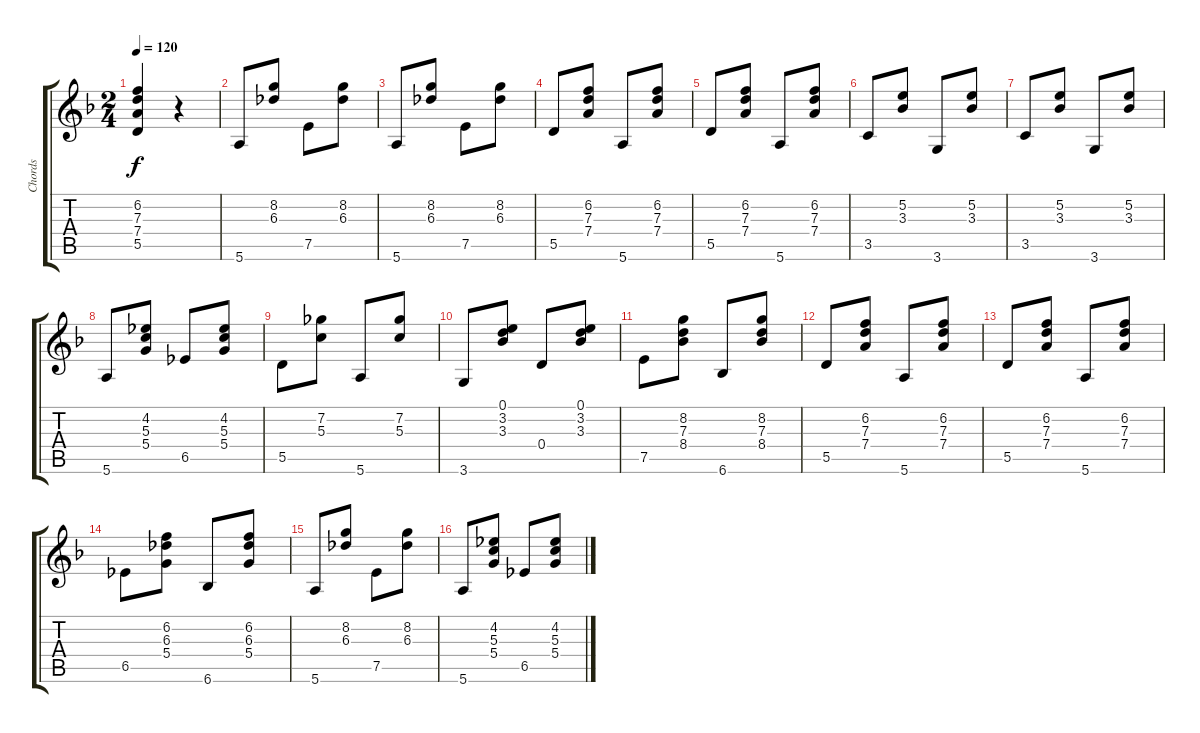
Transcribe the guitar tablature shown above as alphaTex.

\track ("Chords" "Chords") {instrument electricguitarclean}
\staff {score tabs}
\tuning (E4 B3 G3 D3 A2 E2) {hide}
\ts (2 4)
\tempo 120
\clef g2
\ks f
(6.2 7.3 7.4 5.5).4{dy f} r.4 |
5.6.8 (8.2 6.3).8 7.5.8 (8.2 6.3).8 |
5.6.8 (8.2 6.3).8 7.5.8 (8.2 6.3).8 |
5.5.8 (6.2 7.3 7.4).8 5.6.8 (6.2 7.3 7.4).8 |
5.5.8 (6.2 7.3 7.4).8 5.6.8 (6.2 7.3 7.4).8 |
3.5.8 (5.2 3.3).8 3.6.8 (5.2 3.3).8 |
3.5.8 (5.2 3.3).8 3.6.8 (5.2 3.3).8 |
5.6.8 (4.2 5.3 5.4).8 6.5.8 (4.2 5.3 5.4).8 |
5.5.8 (7.2 5.3).8 5.6.8 (7.2 5.3).8 |
3.6.8 (0.1 3.2 3.3).8 0.4.8 (0.1 3.2 3.3).8 |
7.5.8 (8.2 7.3 8.4).8 6.6.8 (8.2 7.3 8.4).8 |
5.5.8 (6.2 7.3 7.4).8 5.6.8 (6.2 7.3 7.4).8 |
5.5.8 (6.2 7.3 7.4).8 5.6.8 (6.2 7.3 7.4).8 |
6.5.8 (6.2 6.3 5.4).8 6.6.8 (6.2 6.3 5.4).8 |
5.6.8 (8.2 6.3).8 7.5.8 (8.2 6.3).8 |
5.6.8 (4.2 5.3 5.4).8 6.5.8 (4.2 5.3 5.4).8
